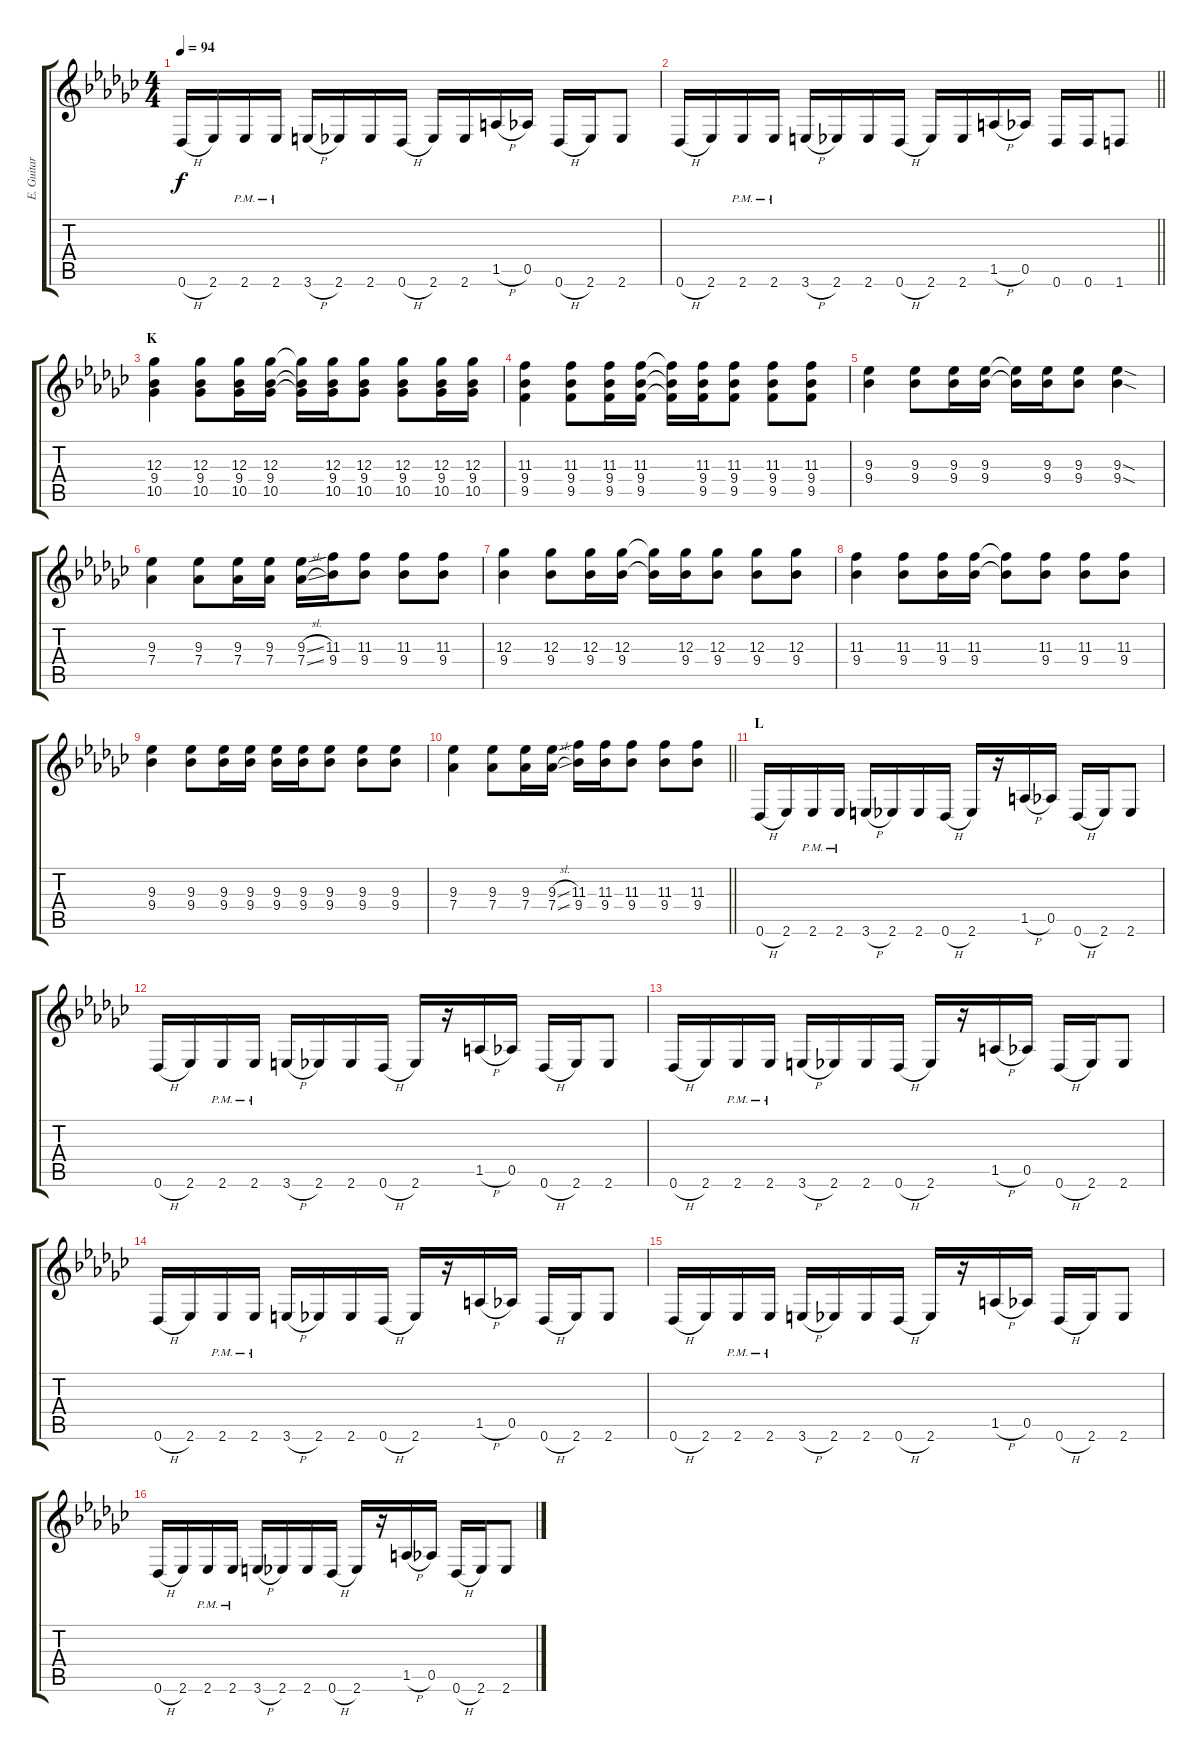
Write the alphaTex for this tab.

\track ("E. Guitar I" "E. Guitar ") {instrument overdrivenguitar}
\staff {score tabs}
\tuning (Eb4 Bb3 Gb3 Db3 Ab2 Db2) {hide}
\ts (4 4)
\tempo 94
\clef g2
\ks gb
0.6{h}.16{dy f} 2.6.16 2.6{pm}.16 2.6{pm}.16 3.6{h}.16 2.6.16 2.6.16 0.6{h}.16 2.6.16 2.6.16 1.5{h}.16 0.5.16 0.6{h}.16 2.6.16 2.6.8 |
\barLineRight lightlight
0.6{h}.16 2.6.16 2.6{pm}.16 2.6{pm}.16 3.6{h}.16 2.6.16 2.6.16 0.6{h}.16 2.6.16 2.6.16 1.5{h}.16 0.5.16 0.6.16 0.6.16 1.6.8 |
\section ("" "K")
(12.3 9.4 10.5).4 (12.3 9.4 10.5).8 (12.3 9.4 10.5).16 (12.3 9.4 10.5).16 (12.3{t} 9.4{t} 10.5{t}).16 (12.3 9.4 10.5).16 (12.3 9.4 10.5).8 (12.3 9.4 10.5).8 (12.3 9.4 10.5).16 (12.3 9.4 10.5).16 |
(11.3 9.4 9.5).4 (11.3 9.4 9.5).8 (11.3 9.4 9.5).16 (11.3 9.4 9.5).16 (11.3{t} 9.4{t} 9.5{t}).16 (11.3 9.4 9.5).16 (11.3 9.4 9.5).8 (11.3 9.4 9.5).8 (11.3 9.4 9.5).8 |
(9.3 9.4).4 (9.3 9.4).8 (9.3 9.4).16 (9.3 9.4).16 (9.3{t} 9.4{t}).16 (9.3 9.4).16 (9.3 9.4).8 (9.3{sod} 9.4{sod}).4 |
(9.3 7.4).4 (9.3 7.4).8 (9.3 7.4).16 (9.3 7.4).16 (9.3{sl} 7.4{sl}).16 (11.3 9.4).16 (11.3 9.4).8 (11.3 9.4).8 (11.3 9.4).8 |
(12.3 9.4).4 (12.3 9.4).8 (12.3 9.4).16 (12.3 9.4).16 (12.3{t} 9.4{t}).16 (12.3 9.4).16 (12.3 9.4).8 (12.3 9.4).8 (12.3 9.4).8 |
(11.3 9.4).4 (11.3 9.4).8 (11.3 9.4).16 (11.3 9.4).16 (11.3{t} 9.4{t}).8 (11.3 9.4).8 (11.3 9.4).8 (11.3 9.4).8 |
(9.3 9.4).4 (9.3 9.4).8 (9.3 9.4).16 (9.3 9.4).16 (9.3 9.4).16 (9.3 9.4).16 (9.3 9.4).8 (9.3 9.4).8 (9.3 9.4).8 |
\barLineRight lightlight
(9.3 7.4).4 (9.3 7.4).8 (9.3 7.4).16 (9.3{sl} 7.4{sl}).16 (11.3 9.4).16 (11.3 9.4).16 (11.3 9.4).8 (11.3 9.4).8 (11.3 9.4).8 |
\section ("" "L")
0.6{h}.16 2.6.16 2.6{pm}.16 2.6{pm}.16 3.6{h}.16 2.6.16 2.6.16 0.6{h}.16 2.6.16 r.16 1.5{h}.16 0.5.16 0.6{h}.16 2.6.16 2.6.8 |
0.6{h}.16 2.6.16 2.6{pm}.16 2.6{pm}.16 3.6{h}.16 2.6.16 2.6.16 0.6{h}.16 2.6.16 r.16 1.5{h}.16 0.5.16 0.6{h}.16 2.6.16 2.6.8 |
0.6{h}.16 2.6.16 2.6{pm}.16 2.6{pm}.16 3.6{h}.16 2.6.16 2.6.16 0.6{h}.16 2.6.16 r.16 1.5{h}.16 0.5.16 0.6{h}.16 2.6.16 2.6.8 |
0.6{h}.16 2.6.16 2.6{pm}.16 2.6{pm}.16 3.6{h}.16 2.6.16 2.6.16 0.6{h}.16 2.6.16 r.16 1.5{h}.16 0.5.16 0.6{h}.16 2.6.16 2.6.8 |
0.6{h}.16 2.6.16 2.6{pm}.16 2.6{pm}.16 3.6{h}.16 2.6.16 2.6.16 0.6{h}.16 2.6.16 r.16 1.5{h}.16 0.5.16 0.6{h}.16 2.6.16 2.6.8 |
0.6{h}.16 2.6.16 2.6{pm}.16 2.6{pm}.16 3.6{h}.16 2.6.16 2.6.16 0.6{h}.16 2.6.16 r.16 1.5{h}.16 0.5.16 0.6{h}.16 2.6.16 2.6.8
